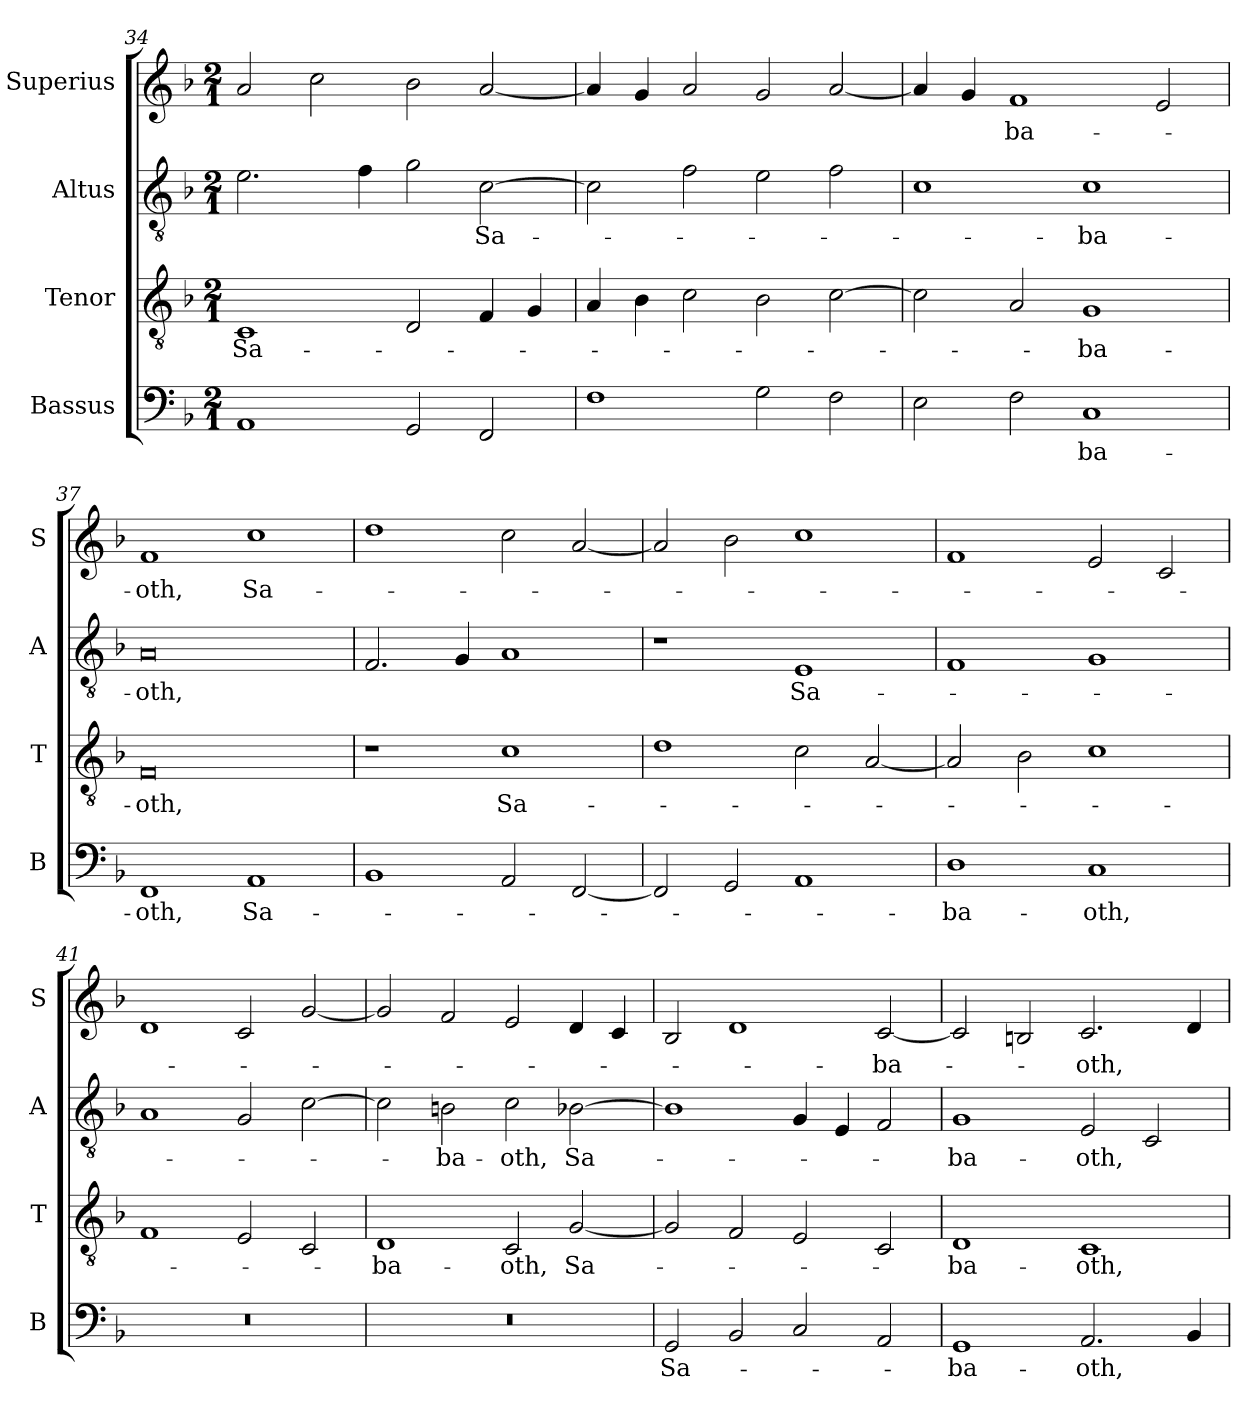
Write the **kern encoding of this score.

**kern	**text	**kern	**text	**kern	**text	**kern	**text
*part4	*part4	*part3	*part3	*part2	*part2	*part1	*part1
*staff4	*staff4	*staff3	*staff3	*staff2	*staff2	*staff1	*staff1
*I"Bassus	*	*I"Tenor	*	*I"Altus	*	*I"Superius	*
*I'B	*	*I'T	*	*I'A	*	*I'S	*
*clefF4	*	*clefGv2	*	*clefGv2	*	*clefG2	*
*k[b-]	*	*k[b-]	*	*k[b-]	*	*k[b-]	*
*M2/1	*	*M2/1	*	*M2/1	*	*M2/1	*
=34	=34	=34	=34	=34	=34	=34	=34
!	!	!	!LO:LY:i	!	!	!	!
1AA	.	1C	Sa-	2.e	.	2a	.
.	.	.	.	.	.	2cc	.
.	.	.	.	4f	.	.	.
2GG	.	2D	.	2g	.	2b-	.
!	!	!	!	!	!LO:LY:i	!	!
2FF	.	4F	.	[2c	Sa-	[2a	.
.	.	4G	.	.	.	.	.
=35	=35	=35	=35	=35	=35	=35	=35
1F	.	4A	.	2c]	.	4a]	.
.	.	4B-	.	.	.	4g	.
.	.	2c	.	2f	.	2a	.
2G	.	2B-	.	2e	.	2g	.
2F	.	[2c	.	2f	.	[2a	.
=36	=36	=36	=36	=36	=36	=36	=36
2E	.	2c]	.	1c	.	4a]	.
.	.	.	.	.	.	4g	.
2F	.	2A	.	.	.	1f	-ba-
!	!LO:LY:i	!	!LO:LY:i	!	!LO:LY:i	!	!
1C	-ba-	1G	-ba-	1c	-ba-	.	.
.	.	.	.	.	.	2e	.
=37	=37	=37	=37	=37	=37	=37	=37
!	!LO:LY:i	!	!LO:LY:i	!	!LO:LY:i	!	!
1FF	-oth,	0F	-oth,	0A	-oth,	1f	-oth,
!	!LO:LY:i	!	!	!	!	!	!LO:LY:i
1AA	Sa-	.	.	.	.	1cc	Sa-
=38	=38	=38	=38	=38	=38	=38	=38
1BB-	.	1r	.	2.F	.	1dd	.
.	.	.	.	4G	.	.	.
!	!	!	!LO:LY:i	!	!	!	!
2AA	.	1c	Sa-	1A	.	2cc	.
[2FF	.	.	.	.	.	[2a	.
=39	=39	=39	=39	=39	=39	=39	=39
2FF]	.	1d	.	1r	.	2a]	.
2GG	.	.	.	.	.	2b-	.
!	!	!	!	!	!LO:LY:i	!	!
1AA	.	2c	.	1E	Sa-	1cc	.
.	.	[2A	.	.	.	.	.
=40	=40	=40	=40	=40	=40	=40	=40
!	!LO:LY:i	!	!	!	!	!	!
1D	-ba-	2A]	.	1F	.	1f	.
.	.	2B-	.	.	.	.	.
!	!LO:LY:i	!	!	!	!	!	!
1C	-oth,	1c	.	1G	.	2e	.
.	.	.	.	.	.	2c	.
=41	=41	=41	=41	=41	=41	=41	=41
0r	.	1F	.	1A	.	1d	.
.	.	2E	.	2G	.	2c	.
.	.	2C	.	[2c	.	[2g	.
=42	=42	=42	=42	=42	=42	=42	=42
!	!	!	!LO:LY:i	!	!	!	!
0r	.	1D	-ba-	2c]	.	2g]	.
!	!	!	!	!	!LO:LY:i	!	!
.	.	.	.	2Bn	-ba-	2f	.
!	!	!	!LO:LY:i	!	!LO:LY:i	!	!
.	.	2C	-oth,	2c	-oth,	2e	.
!	!	!	!LO:LY:i	!	!LO:LY:i	!	!
.	.	[2G	Sa-	[2B-X	Sa-	4d	.
.	.	.	.	.	.	4c	.
=43	=43	=43	=43	=43	=43	=43	=43
!	!LO:LY:i	!	!	!	!	!	!
2GG	Sa-	2G]	.	1B-]	.	2B-	.
2BB-	.	2F	.	.	.	1d	.
2C	.	2E	.	4G	.	.	.
.	.	.	.	4E	.	.	.
!	!	!	!	!	!	!	!LO:LY:i
2AA	.	2C	.	2F	.	[2c	-ba-
=44	=44	=44	=44	=44	=44	=44	=44
!	!LO:LY:i	!	!LO:LY:i	!	!LO:LY:i	!	!
1GG	-ba-	1D	-ba-	1G	-ba-	2c]	.
.	.	.	.	.	.	2Bn	.
!	!LO:LY:i	!	!LO:LY:i	!	!LO:LY:i	!	!LO:LY:i
2.AA	-oth,	1C	-oth,	2E	-oth,	2.c	-oth,
.	.	.	.	2C	.	.	.
4BB-	.	.	.	.	.	4d	.
=	=	=	=	=	=	=	=
*-	*-	*-	*-	*-	*-	*-	*-
